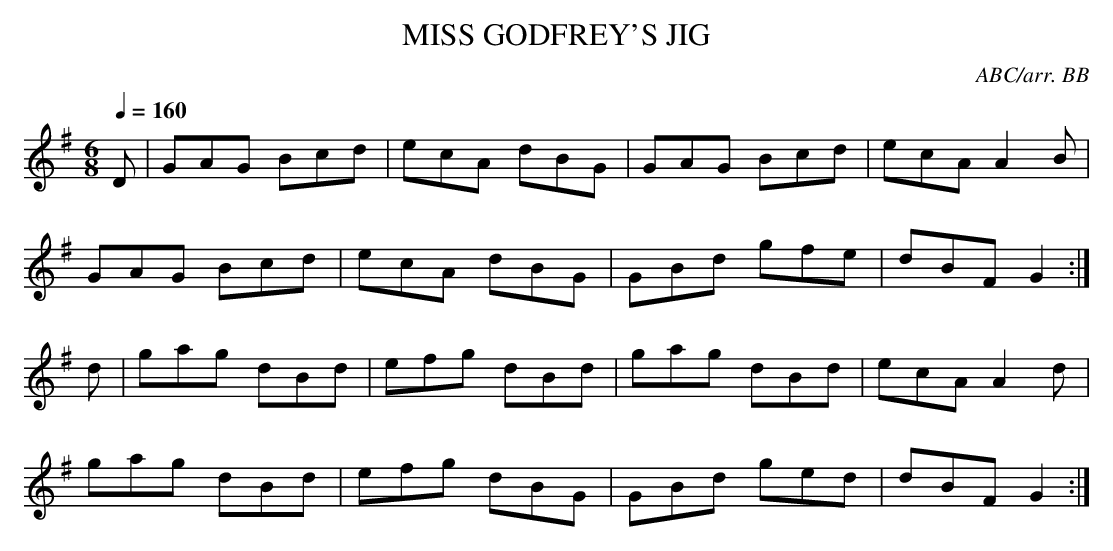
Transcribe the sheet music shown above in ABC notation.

X:1
T:MISS GODFREY'S JIG
C:ABC/arr. BB
L:1/8
M:6/8
Q:1/4=160
K:G
D|GAG Bcd|ecA dBG|GAG Bcd|ecA A2B|
GAG Bcd|ecA dBG|GBd gfe|dBF G2 :|
d|gag dBd|efg dBd|gag dBd|ecA A2d|
gag dBd|efg dBG|GBd ged|dBF G2 :|
